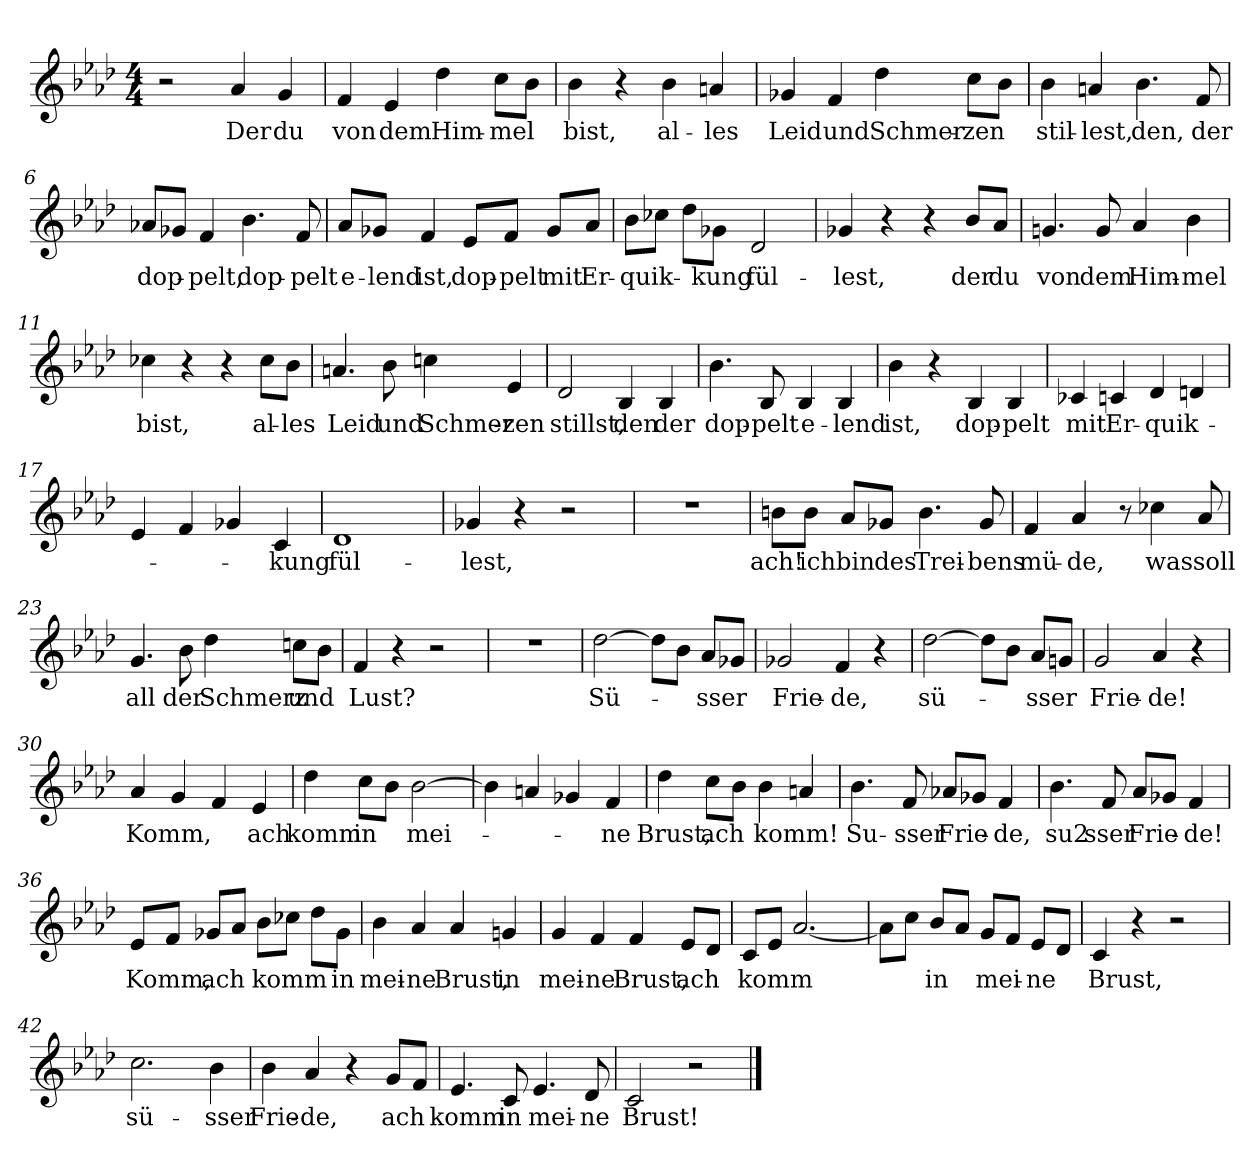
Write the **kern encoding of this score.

**kern	**text
*part1	*part1
*staff1	*staff1
*clefG2	*
*k[b-e-a-d-]	*
*M4/4	*
=1	=1
2r	.
!	!LO:LY:b
4a-/	Der
!	!LO:LY:b
4g/	du
=2	=2
!	!LO:LY:b
4f/	von
!	!LO:LY:b
4e-/	dem
!	!LO:LY:b
4dd-\	Him-
!	!LO:LY:b
8cc\L	-mel
8b-\J	.
=3	=3
!	!LO:LY:b
4b-\	bist,
4r	.
!	!LO:LY:b
4b-\	al-
!	!LO:LY:b
4an/	-les
=4	=4
!	!LO:LY:b
4g-X/	Leid
!	!LO:LY:b
4f/	und
!	!LO:LY:b
4dd-\	Schmer-
!	!LO:LY:b
8cc\L	-zen
8b-\J	.
=5	=5
!	!LO:LY:b
4b-\	stil-
!	!LO:LY:b
4an/	-lest,
!	!LO:LY:b
4.b-\	den,
!	!LO:LY:b
8f/	der
=6	=6
!	!LO:LY:b
8a-X/L	dop-
8g-X/J	.
!	!LO:LY:b
4f/	-pelt,
!	!LO:LY:b
4.b-\	dop-
!	!LO:LY:b
8f/	-pelt
!!LO:LB:g=z
=7	=7
!	!LO:LY:b
8a-/L	e-
!	!LO:LY:b
8g-X/J	-lend
!	!LO:LY:b
4f/	ist,
!	!LO:LY:b
8e-/L	dop-
!	!LO:LY:b
8f/J	-pelt
!	!LO:LY:b
8g-/L	mit
!	!LO:LY:b
8a-/J	Er-
=8	=8
!	!LO:LY:b
8b-\L	-quik-
8cc-X\J	.
8dd-\L	.
!	!LO:LY:b
8g-X\J	-kung
!	!LO:LY:b
2d-/	fül-
=9	=9
!	!LO:LY:b
4g-X/	-lest,
4r	.
4r	.
!	!LO:LY:b
8b-/L	der
!	!LO:LY:b
8a-/J	du
=10	=10
!	!LO:LY:b
4.gn/	von
!	!LO:LY:b
8g/	dem
!	!LO:LY:b
4a-/	Him-
!	!LO:LY:b
4b-\	-mel
=11	=11
!	!LO:LY:b
4cc-X\	bist,
4r	.
4r	.
!	!LO:LY:b
8cc-\L	al-
!	!LO:LY:b
8b-\J	-les
=12	=12
!	!LO:LY:b
4.an/	Leid
!	!LO:LY:b
8b-\	und
!	!LO:LY:b
4ccn\	Schmer-
!	!LO:LY:b
4e-/	-zen
!!LO:LB:g=z
=13	=13
!	!LO:LY:b
2d-/	stillst,
!	!LO:LY:b
4B-/	den
!	!LO:LY:b
4B-/	der
=14	=14
!	!LO:LY:b
4.b-\	dop-
!	!LO:LY:b
8B-/	-pelt
!	!LO:LY:b
4B-/	e-
!	!LO:LY:b
4B-/	-lend
=15	=15
!	!LO:LY:b
4b-\	ist,
4r	.
!	!LO:LY:b
4B-/	dop-
!	!LO:LY:b
4B-/	-pelt
=16	=16
!	!LO:LY:b
4c-X/	mit
!	!LO:LY:b
4cn/	Er-
!	!LO:LY:b
4d-/	-quik-
4dn/	.
=17	=17
4e-/	.
4f/	.
4g-X/	.
!	!LO:LY:b
4c/	-kung
=18	=18
!	!LO:LY:b
1d-	fül-
=19	=19
!	!LO:LY:b
4g-X/	-lest,
4r	.
2r	.
=20	=20
1r	.
!!LO:LB:g=z
=21	=21
!	!LO:LY:b
8bn\L	ach!
!	!LO:LY:b
8b\J	ich
!	!LO:LY:b
8a-/L	bin
!	!LO:LY:b
8g-X/J	des
!	!LO:LY:b
4.b\	Trei-
!	!LO:LY:b
8g-/	-bens
=22	=22
!	!LO:LY:b
4f/	mü-
!	!LO:LY:b
4a-/	-de,
8r	.
!	!LO:LY:b
4cc-X\	was
!	!LO:LY:b
8a-/	soll
=23	=23
!	!LO:LY:b
4.g/	all
!	!LO:LY:b
8b-\	der
!	!LO:LY:b
4dd-\	Schmerz
!	!LO:LY:b
8ccn\L	und
8b-\J	.
=24	=24
!	!LO:LY:b
4f/	Lust?
4r	.
2r	.
=25	=25
1r	.
=26	=26
!	!LO:LY:b
[2dd-\	Sü-
8dd-\L]	.
8b-\J	.
!	!LO:LY:b
8a-/L	-sser
8g-X/J	.
=27	=27
!	!LO:LY:b
2g-X/	Frie-
!	!LO:LY:b
4f/	-de,
4r	.
!!LO:LB:g=z
=28	=28
!	!LO:LY:b
[2dd-\	sü-
8dd-\L]	.
8b-\J	.
!	!LO:LY:b
8a-/L	-sser
8gn/J	.
=29	=29
!	!LO:LY:b
2g/	Frie-
!	!LO:LY:b
4a-/	-de!
4r	.
=30	=30
!	!LO:LY:b
4a-/	Komm,
4g/	.
4f/	.
!	!LO:LY:b
4e-/	ach
=31	=31
!	!LO:LY:b
4dd-\	komm
!	!LO:LY:b
8cc\L	in
8b-\J	.
!	!LO:LY:b
[2b-\	mei-
=32	=32
4b-\]	.
4an/	.
4g-X/	.
!	!LO:LY:b
4f/	-ne
=33	=33
!	!LO:LY:b
4dd-\	Brust,
!	!LO:LY:b
8cc\L	ach
8b-\J	.
!	!LO:LY:b
4b-\	komm!
4an/	.
=34	=34
!	!LO:LY:b
4.b-\	Su-
!	!LO:LY:b
8f/	-sser
!	!LO:LY:b
8a-X/L	Frie-
8g-X/J	.
!	!LO:LY:b
4f/	-de,
!!LO:LB:g=z
=35	=35
!	!LO:LY:b
4.b-\	su2
!	!LO:LY:b
8f/	-sser
!	!LO:LY:b
8a-/L	Frie-
8g-X/J	.
!	!LO:LY:b
4f/	-de!
=36	=36
!	!LO:LY:b
8e-/L	Komm,
8f/J	.
!	!LO:LY:b
8g-X/L	ach
8a-/J	.
!	!LO:LY:b
8b-\L	komm
8cc-X\J	.
8dd-\L	.
!	!LO:LY:b
8g-\J	in
=37	=37
!	!LO:LY:b
4b-\	mei-
!	!LO:LY:b
4a-/	-ne
!	!LO:LY:b
4a-/	Brust,
!	!LO:LY:b
4gn/	in
=38	=38
!	!LO:LY:b
4g/	mei-
!	!LO:LY:b
4f/	-ne
!	!LO:LY:b
4f/	Brust,
!	!LO:LY:b
8e-/L	ach
8d-/J	.
=39	=39
!	!LO:LY:b
8c/L	komm
8e-/J	.
[2.a-/	.
=40	=40
8a-\L]	.
8cc\J	.
!	!LO:LY:b
8b-/L	in
8a-/J	.
!	!LO:LY:b
8g/L	mei-
8f/J	.
!	!LO:LY:b
8e-/L	-ne
8d-/J	.
!!LO:LB:g=z
=41	=41
!	!LO:LY:b
4c/	Brust,
4r	.
2r	.
=42	=42
!	!LO:LY:b
2.cc\	sü-
!	!LO:LY:b
4b-\	-sser
=43	=43
!	!LO:LY:b
4b-\	Frie-
!	!LO:LY:b
4a-/	-de,
4r	.
!	!LO:LY:b
8g/L	ach
8f/J	.
=44	=44
!	!LO:LY:b
4.e-/	komm
!	!LO:LY:b
8c/	in
!	!LO:LY:b
4.e-/	mei-
!	!LO:LY:b
8d-/	-ne
=45	=45
!	!LO:LY:b
2c/	Brust!
2r	.
==	==
*-	*-
